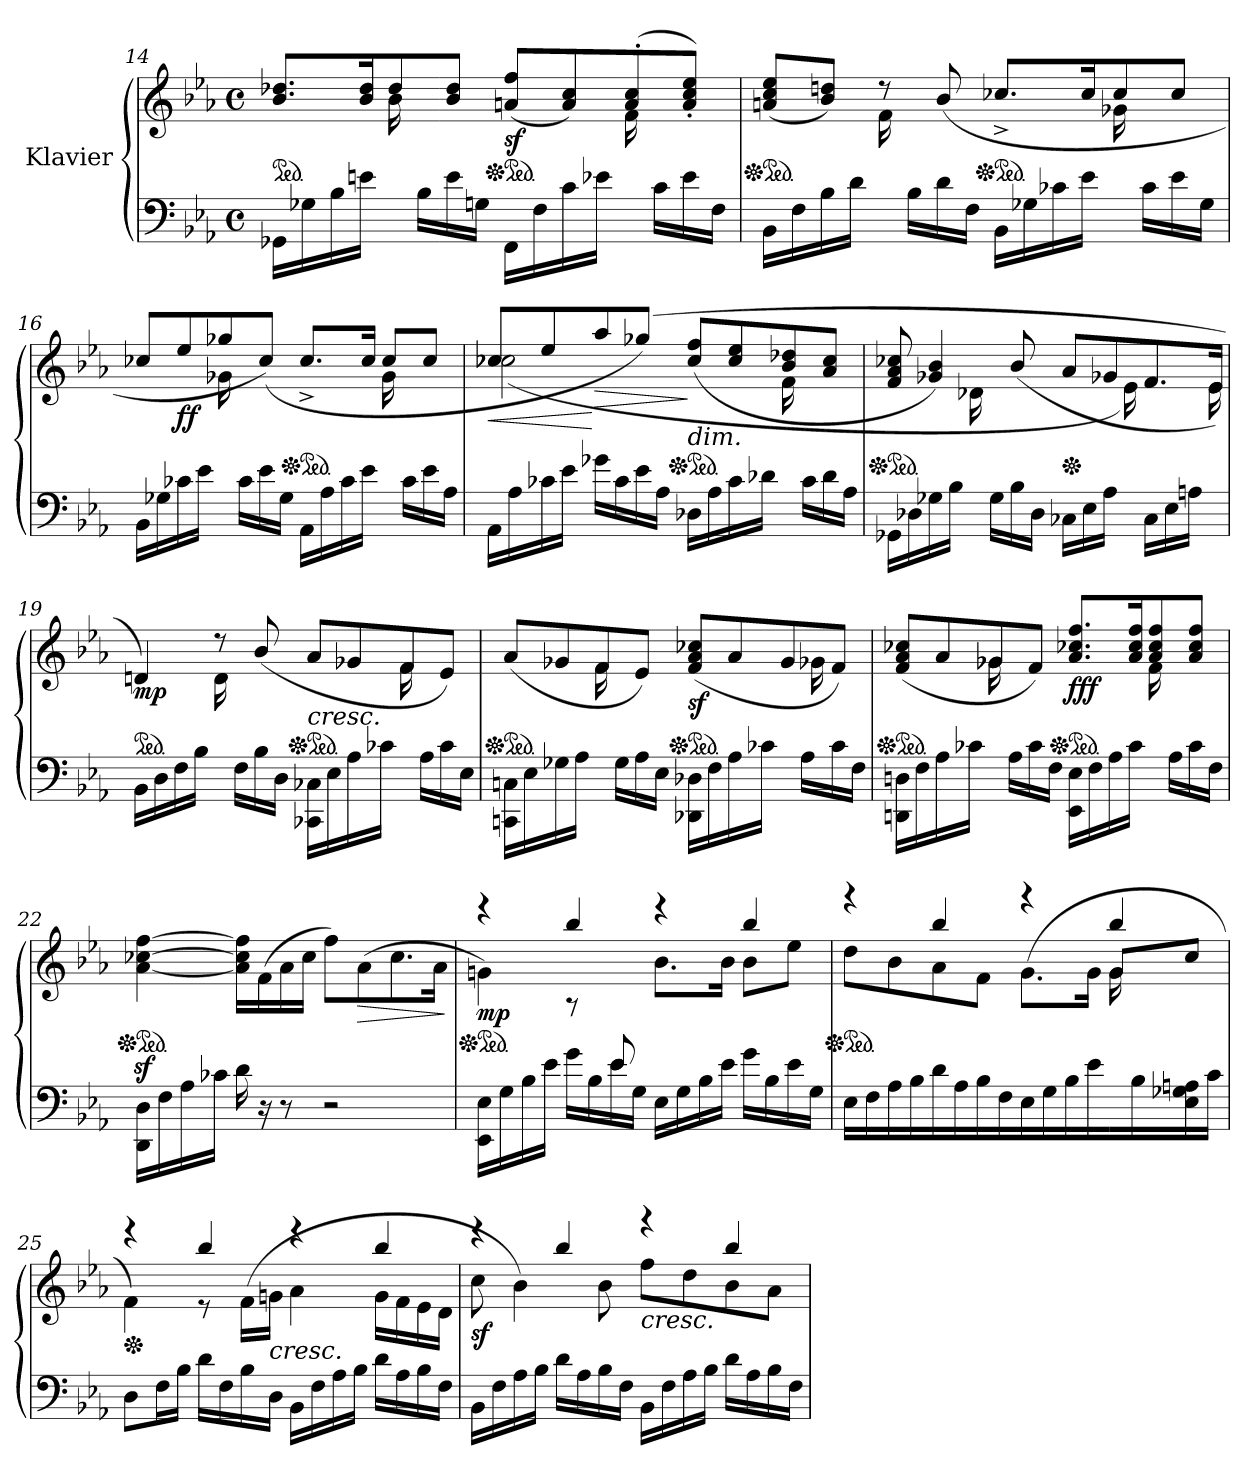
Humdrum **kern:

**kern	**kern	**dynam
*part1	*part1	*part1
*staff2	*staff1	*staff1/2
*I"Klavier	*	*
!!LO:LB:g=z
*clefF4	*clefG2	*
*k[b-e-a-]	*k[b-e-a-]	*
*M4/4	*M4/4	*
*met(c)	*met(c)	*
*	*ped	*
=14	=14	=14
*	*^	*
16GG-X\LL	8.b-/ 8.dd-X/L	4ryy	.
16G-X\	.	.	.
16B-\	.	.	.
16en\JJ	16b-/ 16dd-/K	.	.
16ryy	8dd-/	16b-\	.
16B-\LL	.	4..ryy	.
16e\	8b-/ 8dd-/J	.	.
16Gn\JJ	.	.	.
*	*Xped	*	*
*	*ped	*	*
!	!	!	!LO:DY:b
16FF\LL	(>8an/ 8ff/L	.	sf
16F\	.	.	.
16c\	8a/ 8cc/)	.	.
16e-X\JJ	.	.	.
16ryy	(>8a/' 8cc/'	16f\	.
16c\LL	.	8.ryy	.
16e-\	8a/' 8cc/' 8ee-/'J)	.	.
16F\JJ	.	.	.
=15	=15	=15	=15
*	*Xped	*	*
*	*ped	*	*
16BB-\LL	(>8an/ 8cc/ 8ee-/L	4ryy	.
16F\	.	.	.
16B-\	8b-/ 8ddn/J)	.	.
16d\JJ	.	.	.
16ryy	8r	16f\	.
16B-\LL	.	4..ryy	.
16d\	(>8b-/	.	.
16F\JJ	.	.	.
*	*Xped	*	*
*	*ped	*	*
16BB-\LL	8.cc-X^/L	.	.
16G-X\	.	.	.
16c-X\	.	.	.
16e-\JJ	16cc-/K	.	.
16ryy	8cc-/	16g-X\	.
16c-\LL	.	8.ryy	.
16e-\	8cc-/J	.	.
16G-\JJ	.	.	.
!!LO:LB:g=z	!!
=16	=16	=16	=16
16BB-\LL	8cc-X/L	4ryy	.
16G-X\	.	.	.
!	!	!	!LO:DY:b
16c-X\	8ee-/	.	ff
16e-\JJ	.	.	.
16ryy	8gg-X/	16g-X\	.
16c-\LL	.	4..ryy	.
16e-\	(>8cc-/J)	.	.
16G-\JJ	.	.	.
*	*Xped	*	*
*	*ped	*	*
16AA-\LL	8.cc-^/L	.	.
16A-\	.	.	.
16c-\	.	.	.
16e-\JJ	16cc-/Jk	.	.
16ryy	8cc-/L	16g-\	.
16c-\LL	.	8.ryy	.
16e-\	8cc-/J	.	.
16A-\JJ	.	.	.
*	*v	*v	*
=17	=17	=17
!	!	!LO:HP:b
*	*^	*
*	*	*^	*
16AA-\LL	8cc-X/L	(<2cc-\	2.ryy	<
16A-\	.	.	.	.
16c-X\	8ee-/	.	.	.
16e-\JJ	.	.	.	.
!	!	!	!	!LO:HP:n=1:b
16g-X\LL	8aa-/	.	.	[ >
16c-\	.	.	.	.
16e-\	(>8gg-X/J)	.	.	.
16A-\JJ	.	.	.	.
*	*Xped	*	*	*
*	*ped	*	*	*
!	!LO:TX:b:i:t=dim.	!	!	!
16D-X\LL	(8cc-/ 8ff/L	2ryy	.	]
16A-\	.	.	.	.
16c-\	8cc-/ 8ee-/	.	.	.
16d-X\JJ	.	.	.	.
16ryy	8b-/ 8dd-X/	.	16f\	.
16c-\LL	.	.	8.ryy	.
16d-\	8a-/ 8cc-/J	.	.	.
16A-\JJ	.	.	.	.
*	*v	*v	*v	*
!!LO:PB:g=z
=18	=18	=18
*	*Xped	*
*	*ped	*
*	*^	*
16GG-X\LL	8f/ 8a-/ 8cc-X/	4ryy	.
16D-X\	.	.	.
16G-X\	4g-X/ 4b-/)	.	.
16B-\JJ	.	.	.
16ryy	.	16d-X\	.
16G-\LL	.	4.ryy	.
16B-\	(>8b-/	.	.
16D-\JJ	.	.	.
*	*Xped	*	*
(<16C-X\LL	8a-/L	.	.
16E-\	.	.	.
16A-\JJ	8g-X/	.	.
16ryy	.	16e-\)	.
16C-\LL	8.f/	8.ryy	.
16E-\	.	.	.
16An\JJ	.	.	.
16ryy	16e-/Jk)	16e-\	.
=19	=19	=19	=19
*	*ped	*	*
!	!	!	!LO:DY:b
16BB-\LL	4dn/)	4ryy	mp
16D\	.	.	.
16F\	.	.	.
16B-\JJ	.	.	.
16ryy	8r	16d\	.
16F\LL	.	4..ryy	.
16B-\	(>8b-/	.	.
16D\JJ	.	.	.
*	*Xped	*	*
*	*ped	*	*
!	!LO:TX:b:i:t=cresc.	!	!
16CC-X\ 16C-X\LL	8a-/L	.	.
16E-\	.	.	.
16A-\	8g-X/	.	.
16c-X\JJ	.	.	.
16ryy	8f/	16f\	.
16A-\LL	.	8.ryy	.
16c-\	8e-/J)	.	.
16E-\JJ	.	.	.
!!LO:LB:g=z	!!
=20	=20	=20	=20
*	*Xped	*	*
*	*ped	*	*
16CCn\ 16Cn\LL	(>8a-/L	4ryy	.
16E-\	.	.	.
16G-X\	8g-X/	.	.
16A-\JJ	.	.	.
16ryy	8f/	16f\	.
16G-\LL	.	4..ryy	.
16A-\	8e-/J)	.	.
16E-\JJ	.	.	.
*	*Xped	*	*
*	*ped	*	*
!	!	!	!LO:DY:b
16DD-X\ 16D-X\LL	(>8f/ 8a-/ 8cc-X/L	.	sf
16F\	.	.	.
16A-\	8a-/	.	.
16c-X\JJ	.	.	.
16ryy	8g-/	16g-X\	.
16A-\LL	.	8.ryy	.
16c-\	8f/J)	.	.
16F\JJ	.	.	.
=21	=21	=21	=21
*	*Xped	*	*
*	*ped	*	*
16DDn\ 16Dn\LL	(>8f/ 8a-/ 8cc-X/L	4ryy	.
16F\	.	.	.
16A-\	8a-/	.	.
16c-X\JJ	.	.	.
16ryy	8g-X/	16g-X\	.
16A-\LL	.	4..ryy	.
16c-\	8f/J)	.	.
16F\JJ	.	.	.
*	*Xped	*	*
*	*ped	*	*
!	!	!	!LO:DY:b
16EE-\ 16E-\LL	8.a-/ 8.cc-X/ 8.ff/L	.	fff
16F\	.	.	.
16A-\	.	.	.
16c-\JJ	16a-/ 16cc-/ 16ff/K	.	.
16ryy	8a-/ 8cc-/ 8ff/	16f\	.
16A-\LL	.	8.ryy	.
16c-\	8a-/ 8cc-/ 8ff/J	.	.
16F\JJ	.	.	.
*	*v	*v	*
!!LO:LB:g=z
=22	=22	=22
*	*Xped	*
*	*ped	*
16DD\ 16D\LL	[4a-\z< [4cc-X\z< [4ff\z<	.
16F\	.	.
16A-\	.	.
16c-X\JJ	.	.
16d\	16a-\] 16cc-\] 16ff\]LL	.
16r	(>16f\	.
8r	16a-\	.
.	16cc-\JJ	.
2r	8ff\L)	.
!	!	!LO:HP:b
.	(>8a-\	>
.	8.cc-\	.
.	16a-\Jk	.
.	.	]
=23	=23	=23
*^	*	*
*	*	*Xped	*
*	*	*ped	*
*	*	*^	*
!	!	!	!	!LO:DY:b
4.ryy	16EE-\ 16E-\LL	4gn\)	4reee	mp
.	16G\	.	.	.
.	16B-\	.	.	.
.	16e-\JJ	.	.	.
.	16g\LL	8rA	4bb-/	.
.	16B-\	.	.	.
(>8e-/	16e-\	8ryy	.	.
.	16G\JJ	.	.	.
2ryy	16E-\LL	8.b-\L	4reee	.
.	16G\	.	.	.
.	16B-\	.	.	.
.	16e-\JJ	16b-\Jk	.	.
.	16g\LL	8b-\L	4bb-/	.
.	16B-\	.	.	.
.	16e-\	8ee-\J	.	.
.	16G\JJ	.	.	.
*v	*v	*	*	*
*	*v	*v	*
!!LO:LB:g=z
=24	=24	=24
*	*Xped	*
*	*ped	*
*	*^	*
*	*	*^	*
16E-\LL	8dd\L	4rggg	2.ryy	.
16F\	.	.	.	.
16A-\	8b-\	.	.	.
16B-\JJ	.	.	.	.
16d\LL	8a-\	4bb-/	.	.
16A-\	.	.	.	.
16B-\	8f\J	.	.	.
16F\JJ	.	.	.	.
16E-\LL	(<8.g\L)	4rggg	.	.
16G\	.	.	.	.
16B-\	.	.	.	.
16e-\JJ	16g\Jk	.	.	.
16ryy	8g/L	4bb-/	16g\LL	.
16B-\	.	.	8.ryy	.
16E-\ 16G-X\ 16An\	8cc/J	.	.	.
16c\JJ	.	.	.	.
*	*v	*v	*v	*
=25	=25	=25
*	*Xped	*
*	*^	*
8D\L	4f\)	4reee	.
16F\L	.	.	.
16B-\JJ	.	.	.
16d\LL	8re	4bb-/	.
16F\	.	.	.
16B-\	(>16f\LL	.	.
!	!LO:TX:b:i:t=cresc.	!	!
16D\JJ	16gn\JJ	.	.
16BB-\LL	4a-\	4reee	.
16F\	.	.	.
16A-\	.	.	.
16B-\JJ	.	.	.
16d\LL	16g\LL	4bb-/	.
16A-\	16f\	.	.
16B-\	16e-\	.	.
16F\JJ	16d\JJ	.	.
!!LO:PB:g=z	!!
=26	=26	=26	=26
!	!	!	!LO:DY:b
16BB-\LL	8cc\	4reee	sf
16F\	.	.	.
16A-\	4b-\)	.	.
16B-\JJ	.	.	.
16d\LL	.	4bb-/	.
16A-\	.	.	.
16B-\	8b-\	.	.
16F\JJ	.	.	.
!	!LO:TX:b:i:t=cresc.	!	!
16BB-\LL	8ff\L	4rggg	.
16F\	.	.	.
16A-\	8dd\	.	.
16B-\JJ	.	.	.
16d\LL	8b-\	4bb-/	.
16A-\	.	.	.
16B-\	8a-\J	.	.
16F\JJ	.	.	.
*	*v	*v	*
=	=	=
*-	*-	*-
